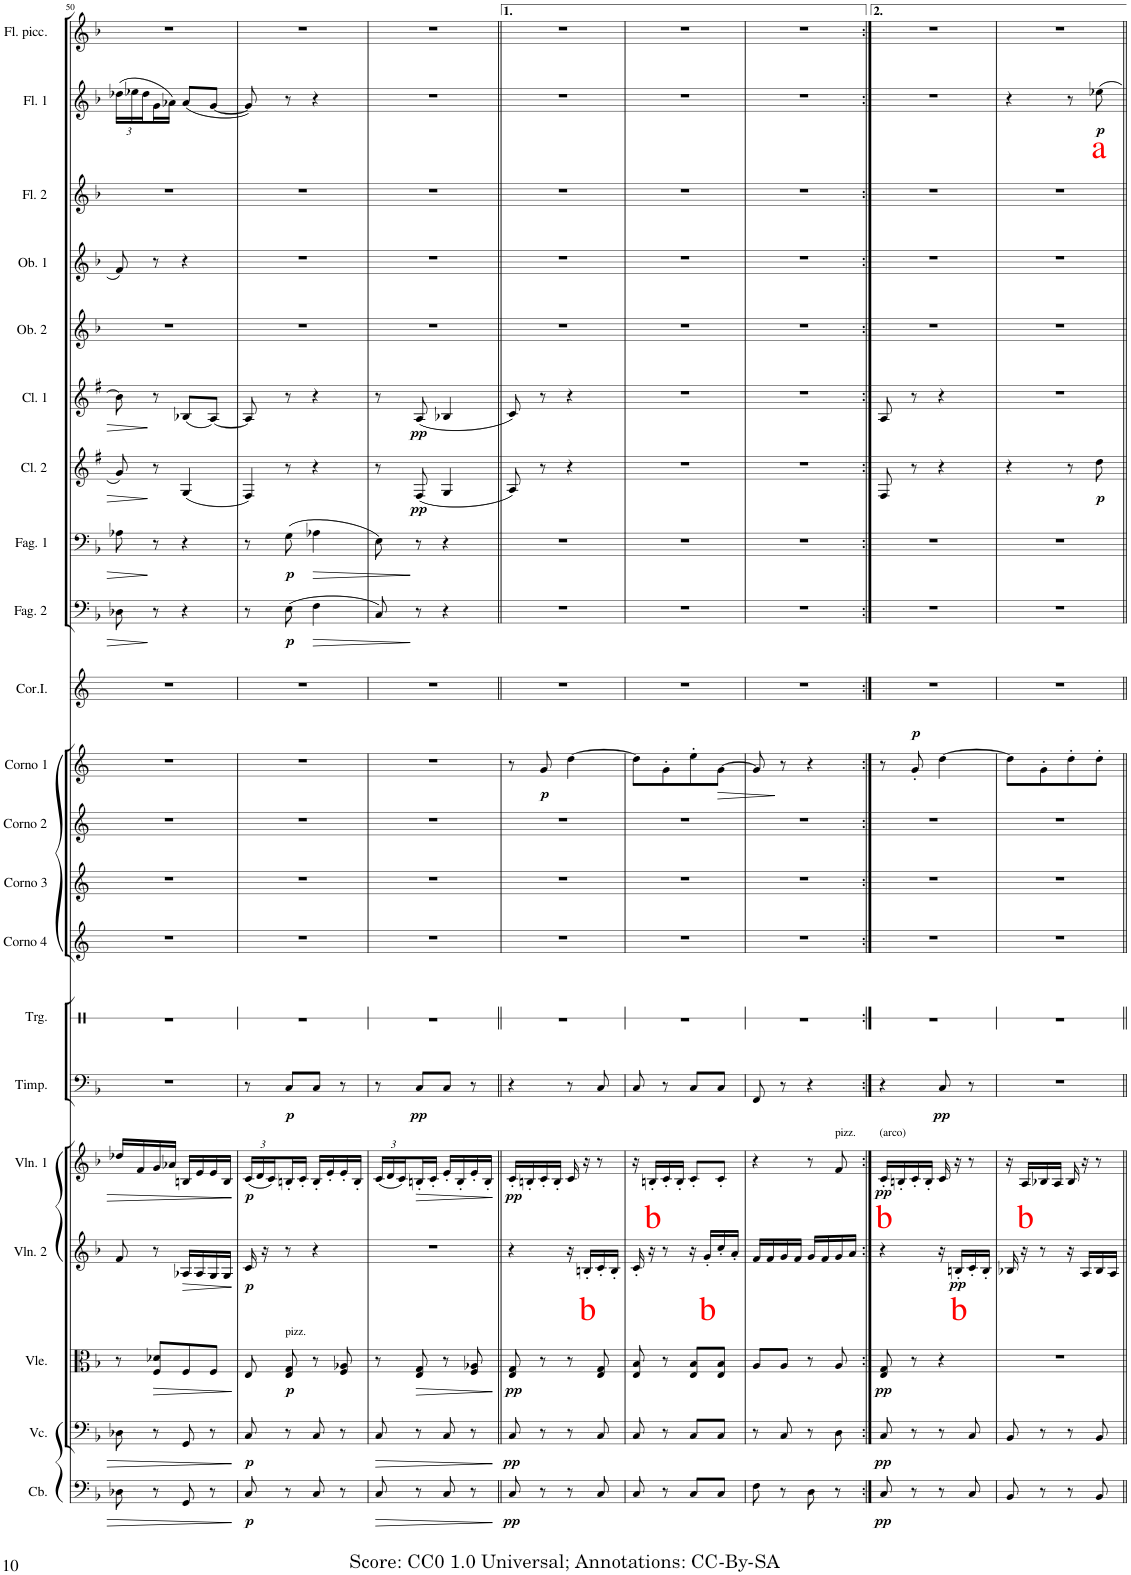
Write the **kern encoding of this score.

**kern	**dynam	**kern	**dynam	**kern	**dynam	**kern	**text	**dynam	**kern	**text	**dynam	**kern	**dynam	**kern	**kern	**kern	**kern	**kern	**dynam	**kern	**kern	**dynam	**kern	**dynam	**kern	**dynam	**kern	**dynam	**kern	**kern	**kern	**kern	**text	**dynam	**kern
*part21	*part21	*part20	*part20	*part19	*part19	*part18	*part18	*part18	*part17	*part17	*part17	*part16	*part16	*part15	*part14	*part13	*part12	*part11	*part11	*part10	*part9	*part9	*part8	*part8	*part7	*part7	*part6	*part6	*part5	*part4	*part3	*part2	*part2	*part2	*part1
*staff21	*staff21	*staff20	*staff20	*staff19	*staff19	*staff18	*staff18	*staff18	*staff17	*staff17	*staff17	*staff16	*staff16	*staff15	*staff14	*staff13	*staff12	*staff11	*staff11	*staff10	*staff9	*staff9	*staff8	*staff8	*staff7	*staff7	*staff6	*staff6	*staff5	*staff4	*staff3	*staff2	*staff2	*staff2	*staff1
*I"Contrabassi	*	*I"Violoncelli	*	*I"Viole	*	*I"Violini 2	*	*	*I"Violini  1	*	*	*I"Timpani	*	*I"Triangolo	*I"Corno in F 4	*I"Corno in F 3	*I"Corno in F 2	*I"Corno in F 1	*	*I"Corno Inglese	*I"Fagotto 2	*	*I"Fagotto 1	*	*I"Bb Clarinetto 2	*	*I"Bb Clarinetto 1	*	*I"Oboe 2	*I"Oboe 1	*I"Flauto 2	*I"Flauto 1	*	*	*I"Flauto Piccolo
*I'Cb.	*	*I'Vc.	*	*I'Vle.	*	*I'Vln. 2	*	*	*I'Vln. 1	*	*	*I'Timp.	*	*I'Trg.	*I'Corno 4	*I'Corno 3	*I'Corno 2	*I'Corno 1	*	*I'Cor.I.	*I'Fag. 2	*	*I'Fag. 1	*	*I'Cl. 2	*	*I'Cl. 1	*	*I'Ob. 2	*I'Ob. 1	*I'Fl. 2	*I'Fl. 1	*	*	*I'Fl. picc.
!!LO:PB:g=z
*clefF4	*	*clefF4	*	*clefC3	*	*clefG2	*	*	*clefG2	*	*	*clefF4	*	*clefX	*clefG2	*clefG2	*clefG2	*clefG2	*	*clefG2	*clefF4	*	*clefF4	*	*clefG2	*	*clefG2	*	*clefG2	*clefG2	*clefG2	*clefG2	*	*	*clefG2
*Trd7c12	*	*	*	*	*	*	*	*	*	*	*	*	*	*	*Trd4c7	*Trd4c7	*Trd4c7	*Trd4c7	*	*Trd4c7	*	*	*	*	*Trd1c2	*	*Trd1c2	*	*	*	*	*	*	*	*Trd-7c-12
*k[b-]	*	*k[b-]	*	*k[b-]	*	*k[b-]	*	*	*k[b-]	*	*	*k[b-]	*	*k[]	*k[]	*k[]	*k[]	*k[]	*	*k[]	*k[b-]	*	*k[b-]	*	*k[f#]	*	*k[f#]	*	*k[b-]	*k[b-]	*k[b-]	*k[b-]	*	*	*k[b-]
*M2/4	*	*M2/4	*	*M2/4	*	*M2/4	*	*	*M2/4	*	*	*M2/4	*	*M2/4	*M2/4	*M2/4	*M2/4	*M2/4	*	*M2/4	*M2/4	*	*M2/4	*	*M2/4	*	*M2/4	*	*M2/4	*M2/4	*M2/4	*M2/4	*	*	*M2/4
*	*	*	*	*	*	*	*	*	*	*	*	*	*	*	*	*	*	*	*	*	*	*	*	*	*	*	*	*	*	*	*	*Xbrackettup	*	*	*
=50	=50	=50	=50	=50	=50	=50	=50	=50	=50	=50	=50	=50	=50	=50	=50	=50	=50	=50	=50	=50	=50	=50	=50	=50	=50	=50	=50	=50	=50	=50	=50	=50	=50	=50	=50
8D-X\	.	8D-X\	.	8r	.	8f/	.	.	16dd-X/LL	.	.	2r	.	2r	2r	2r	2r	2r	.	2r	8D-X\	.	8A-X\	.	8g/	.	8b-\]	.	2r	8f/	2r	(24dd-X\LL	.	.	2r
.	.	.	.	.	.	.	.	.	.	.	.	.	.	.	.	.	.	.	.	.	.	.	.	.	.	.	.	.	.	.	.	24ee-X\	.	.	.
.	.	.	.	.	.	.	.	.	16f/	.	.	.	.	.	.	.	.	.	.	.	.	.	.	.	.	.	.	.	.	.	.	.	.	.	.
.	.	.	.	.	.	.	.	.	.	.	.	.	.	.	.	.	.	.	.	.	.	.	.	.	.	.	.	.	.	.	.	24dd-\	.	.	.
!	!	!	!	!	!LO:HP:b	!	!	!	!	!	!	!	!	!	!	!	!	!	!	!	!	!	!	!	!	!	!	!	!	!	!	!	!	!	!
8r	.	8r	.	8F/ 8d-X/L	>	8r	.	.	16g/	.	.	.	.	.	.	.	.	.	.	.	8r	.	8r	.	8r	.	8r	.	.	8r	.	16g\	.	.	.
.	.	.	.	.	.	.	.	.	16a-X/JJ	.	.	.	.	.	.	.	.	.	.	.	.	.	.	.	.	.	.	.	.	.	.	16a-X\JJ)	.	.	.
!	!	!	!	!	!	!	!	!LO:HP:b	!	!	!	!	!	!	!	!	!	!	!	!	!	!	!	!	!	!	!	!	!	!	!	!	!	!	!
8GG/	.	8GG/	.	8F/	.	16A-X/LL	.	>	16Bn/LL	.	.	.	.	.	.	.	.	.	.	.	4r	.	4r	.	(4G/	.	(8B-X/L	.	.	4r	.	(8a-/L	.	.	.
.	.	.	.	.	.	16A-/	.	.	16e/	.	.	.	.	.	.	.	.	.	.	.	.	.	.	.	.	.	.	.	.	.	.	.	.	.	.
8r	.	8r	.	8F/J	.	16G/	.	.	16e/	.	.	.	.	.	.	.	.	.	.	.	.	.	.	.	.	.	[8A/J)	.	.	.	.	[8g/J	.	.	.
.	.	.	.	.	.	16G/JJ	.	.	16B/JJ	.	.	.	.	.	.	.	.	.	.	.	.	.	.	.	.	.	.	.	.	.	.	.	.	.	.
.	.	.	.	.	]	.	.	]	.	.	.	.	.	.	.	.	.	.	.	.	.	.	.	.	.	.	.	.	.	.	.	.	.	.	.
=51	=51	=51	=51	=51	=51	=51	=51	=51	=51	=51	=51	=51	=51	=51	=51	=51	=51	=51	=51	=51	=51	=51	=51	=51	=51	=51	=51	=51	=51	=51	=51	=51	=51	=51	=51
*	*	*	*	*	*	*	*	*	*Xbrackettup	*	*	*	*	*	*	*	*	*	*	*	*	*	*	*	*	*	*	*	*	*	*	*	*	*	*
!	!LO:DY:b	!	!LO:DY:b	!	!	!	!	!LO:DY:b	!	!	!LO:DY:b	!	!	!	!	!	!	!	!	!	!	!	!	!	!	!	!	!	!	!	!	!	!	!	!
8C/	p	8C/	p	8E/	.	16c/	.	p	(24c/LL	.	p	8r	.	2r	2r	2r	2r	2r	.	2r	8r	.	8r	.	8F#/)	.	8A/]	.	2r	2r	2r	8g/])	.	.	2r
.	.	.	.	.	.	.	.	.	24d/	.	.	.	.	.	.	.	.	.	.	.	.	.	.	.	.	.	.	.	.	.	.	.	.	.	.
.	.	.	.	.	.	16r	.	.	.	.	.	.	.	.	.	.	.	.	.	.	.	.	.	.	.	.	.	.	.	.	.	.	.	.	.
.	.	.	.	.	.	.	.	.	24c/)	.	.	.	.	.	.	.	.	.	.	.	.	.	.	.	.	.	.	.	.	.	.	.	.	.	.
!	!	!	!	!LO:TX:a:t=pizz.	!	!	!	!	!	!	!	!	!	!	!	!	!	!	!	!	!	!	!	!	!	!	!	!	!	!	!	!	!	!	!
!	!	!	!	!	!LO:DY:b	!	!	!	!	!	!	!	!LO:DY:b	!	!	!	!	!	!	!	!	!LO:DY:b	!	!LO:DY:b	!	!	!	!	!	!	!	!	!	!	!
8r	.	8r	.	8E/ 8G/	p	8r	.	.	16Bn'/	.	.	8C/L	p	.	.	.	.	.	.	.	(8E\	p	(8G\	p	8r	.	8r	.	.	.	.	8r	.	.	.
.	.	.	.	.	.	.	.	.	16c'/JJ	.	.	.	.	.	.	.	.	.	.	.	.	.	.	.	.	.	.	.	.	.	.	.	.	.	.
!	!	!	!	!	!	!	!	!	!	!	!	!	!	!	!	!	!	!	!	!	!	!LO:HP:b	!	!LO:HP:b	!	!	!	!	!	!	!	!	!	!	!
8C/	.	8C/	.	8r	.	4r	.	.	16B'/LL	.	.	8C/J	.	.	.	.	.	.	.	.	4F\	>	4A-X\	>	4r	.	4r	.	.	.	.	4r	.	.	.
.	.	.	.	.	.	.	.	.	16e'/	.	.	.	.	.	.	.	.	.	.	.	.	.	.	.	.	.	.	.	.	.	.	.	.	.	.
8r	.	8r	.	8F/ 8A-X/	.	.	.	.	16e'/	.	.	8r	.	.	.	.	.	.	.	.	.	.	.	.	.	.	.	.	.	.	.	.	.	.	.
.	.	.	.	.	.	.	.	.	16B'/JJ	.	.	.	.	.	.	.	.	.	.	.	.	.	.	.	.	.	.	.	.	.	.	.	.	.	.
=52	=52	=52	=52	=52	=52	=52	=52	=52	=52	=52	=52	=52	=52	=52	=52	=52	=52	=52	=52	=52	=52	=52	=52	=52	=52	=52	=52	=52	=52	=52	=52	=52	=52	=52	=52
!	!LO:HP:b	!	!LO:HP:b	!	!	!	!	!	!	!	!	!	!	!	!	!	!	!	!	!	!	!	!	!	!	!	!	!	!	!	!	!	!	!	!
8C/	>	8C/	>	8r	.	2r	.	.	(24c/LL	.	.	8r	.	2r	2r	2r	2r	2r	.	2r	8C/)	.	8E\)	.	8r	.	8r	.	2r	2r	2r	2r	.	.	2r
.	.	.	.	.	.	.	.	.	24d/	.	.	.	.	.	.	.	.	.	.	.	.	.	.	.	.	.	.	.	.	.	.	.	.	.	.
.	.	.	.	.	.	.	.	.	24c/)	.	.	.	.	.	.	.	.	.	.	.	.	.	.	.	.	.	.	.	.	.	.	.	.	.	.
!	!	!	!	!	!LO:HP:b	!	!	!	!	!	!LO:HP:b	!	!LO:DY:b	!	!	!	!	!	!	!	!	!	!	!	!	!LO:DY:b	!	!LO:DY:b	!	!	!	!	!	!	!
8r	.	8r	.	8E/ 8G/	>	.	.	.	16Bn'/	.	>	8C/L	pp	.	.	.	.	.	.	.	8r	]	8r	]	(8F#/	pp	(8A/	pp	.	.	.	.	.	.	.
.	.	.	.	.	.	.	.	.	16c'/JJ	.	.	.	.	.	.	.	.	.	.	.	.	.	.	.	.	.	.	.	.	.	.	.	.	.	.
8C/	.	8C/	.	8r	.	.	.	.	16e'/LL	.	.	8C/J	.	.	.	.	.	.	.	.	4r	.	4r	.	4G/	.	4B-X/	.	.	.	.	.	.	.	.
.	.	.	.	.	.	.	.	.	16B'/	.	.	.	.	.	.	.	.	.	.	.	.	.	.	.	.	.	.	.	.	.	.	.	.	.	.
8r	.	8r	.	8F/ 8A-X/	.	.	.	.	16e'/	.	.	8r	.	.	.	.	.	.	.	.	.	.	.	.	.	.	.	.	.	.	.	.	.	.	.
.	.	.	.	.	.	.	.	.	16B'/JJ	.	.	.	.	.	.	.	.	.	.	.	.	.	.	.	.	.	.	.	.	.	.	.	.	.	.
.	]	.	]	.	]	.	.	.	.	.	]	.	.	.	.	.	.	.	.	.	.	.	.	.	.	.	.	.	.	.	.	.	.	.	.
=53||	=53||	=53||	=53||	=53||	=53||	=53||	=53||	=53||	=53||	=53||	=53||	=53||	=53||	=53||	=53||	=53||	=53||	=53||	=53||	=53||	=53||	=53||	=53||	=53||	=53||	=53||	=53||	=53||	=53||	=53||	=53||	=53||	=53||	=53||	=53||
!	!LO:DY:b	!	!LO:DY:b	!	!LO:DY:b	!	!	!	!	!	!LO:DY:b	!	!	!	!	!	!	!	!	!	!	!	!	!	!	!	!	!	!	!	!	!	!	!	!
8C/	pp	8C/	pp	8E/ 8G/	pp	4r	.	.	16c'/LL	.	pp	4r	.	2r	2r	2r	2r	8r	.	2r	2r	.	2r	.	8A/)	.	8c/)	.	2r	2r	2r	2r	.	.	2r
.	.	.	.	.	.	.	.	.	16Bn'/	.	.	.	.	.	.	.	.	.	.	.	.	.	.	.	.	.	.	.	.	.	.	.	.	.	.
!	!	!	!	!	!	!	!	!	!	!	!	!	!	!	!	!	!	!	!LO:DY:b	!	!	!	!	!	!	!	!	!	!	!	!	!	!	!	!
8r	.	8r	.	8r	.	.	.	.	16c'/	.	.	.	.	.	.	.	.	8g/	p	.	.	.	.	.	8r	.	8r	.	.	.	.	.	.	.	.
.	.	.	.	.	.	.	.	.	16B'/JJ	.	.	.	.	.	.	.	.	.	.	.	.	.	.	.	.	.	.	.	.	.	.	.	.	.	.
8r	.	8r	.	8r	.	16r	.	.	16c/	.	.	8r	.	.	.	.	.	[4dd\	.	.	.	.	.	.	4r	.	4r	.	.	.	.	.	.	.	.
!	!	!	!	!	!	!	!LO:LY:b:color=#FF0000	!	!	!	!	!	!	!	!	!	!	!	!	!	!	!	!	!	!	!	!	!	!	!	!	!	!	!	!
.	.	.	.	.	.	16Bn'/LL	b	.	16r	.	.	.	.	.	.	.	.	.	.	.	.	.	.	.	.	.	.	.	.	.	.	.	.	.	.
8C/	.	8C/	.	8E/ 8G/	.	16c'/	.	.	8r	.	.	8C/	.	.	.	.	.	.	.	.	.	.	.	.	.	.	.	.	.	.	.	.	.	.	.
.	.	.	.	.	.	16B'/JJ	.	.	.	.	.	.	.	.	.	.	.	.	.	.	.	.	.	.	.	.	.	.	.	.	.	.	.	.	.
=54	=54	=54	=54	=54	=54	=54	=54	=54	=54	=54	=54	=54	=54	=54	=54	=54	=54	=54	=54	=54	=54	=54	=54	=54	=54	=54	=54	=54	=54	=54	=54	=54	=54	=54	=54
8C/	.	8C/	.	8E/ 8B-/	.	16c'/	.	.	16r	.	.	8C/	.	2r	2r	2r	2r	8dd\L]	.	2r	2r	.	2r	.	2r	.	2r	.	2r	2r	2r	2r	.	.	2r
!	!	!	!	!	!	!	!	!	!	!LO:LY:b:color=#FF0000	!	!	!	!	!	!	!	!	!	!	!	!	!	!	!	!	!	!	!	!	!	!	!	!	!
.	.	.	.	.	.	16r	.	.	16Bn'/LL	b	.	.	.	.	.	.	.	.	.	.	.	.	.	.	.	.	.	.	.	.	.	.	.	.	.
8r	.	8r	.	8r	.	8r	.	.	16c'/	.	.	8r	.	.	.	.	.	8g'\	.	.	.	.	.	.	.	.	.	.	.	.	.	.	.	.	.
.	.	.	.	.	.	.	.	.	16B'/JJ	.	.	.	.	.	.	.	.	.	.	.	.	.	.	.	.	.	.	.	.	.	.	.	.	.	.
8C/L	.	8C/L	.	8E/ 8B-/L	.	16r	.	.	8c'/L	.	.	8C/L	.	.	.	.	.	8ee'\	.	.	.	.	.	.	.	.	.	.	.	.	.	.	.	.	.
!	!	!	!	!	!	!	!LO:LY:b:color=#FF0000	!	!	!	!	!	!	!	!	!	!	!	!	!	!	!	!	!	!	!	!	!	!	!	!	!	!	!	!
.	.	.	.	.	.	16g'/LL	b	.	.	.	.	.	.	.	.	.	.	.	.	.	.	.	.	.	.	.	.	.	.	.	.	.	.	.	.
!	!	!	!	!	!	!	!	!	!	!	!	!	!	!	!	!	!	!	!LO:HP:b	!	!	!	!	!	!	!	!	!	!	!	!	!	!	!	!
8C/J	.	8C/J	.	8E/ 8B-/J	.	16cc'/	.	.	8c'/J	.	.	8C/J	.	.	.	.	.	[8g\J	>	.	.	.	.	.	.	.	.	.	.	.	.	.	.	.	.
.	.	.	.	.	.	16a'/JJ	.	.	.	.	.	.	.	.	.	.	.	.	.	.	.	.	.	.	.	.	.	.	.	.	.	.	.	.	.
=55	=55	=55	=55	=55	=55	=55	=55	=55	=55	=55	=55	=55	=55	=55	=55	=55	=55	=55	=55	=55	=55	=55	=55	=55	=55	=55	=55	=55	=55	=55	=55	=55	=55	=55	=55
8F\	.	8r	.	8A/L	.	16f/LL	.	.	4r	.	.	8FF/	.	2r	2r	2r	2r	8g/]	.	2r	2r	.	2r	.	2r	.	2r	.	2r	2r	2r	2r	.	.	2r
.	.	.	.	.	.	16f/	.	.	.	.	.	.	.	.	.	.	.	.	.	.	.	.	.	.	.	.	.	.	.	.	.	.	.	.	.
8r	.	8C/	.	8A/J	.	16g/	.	.	.	.	.	8r	.	.	.	.	.	8r	]	.	.	.	.	.	.	.	.	.	.	.	.	.	.	.	.
.	.	.	.	.	.	16f/JJ	.	.	.	.	.	.	.	.	.	.	.	.	.	.	.	.	.	.	.	.	.	.	.	.	.	.	.	.	.
8D\	.	8r	.	8r	.	16g/LL	.	.	8r	.	.	4r	.	.	.	.	.	4r	.	.	.	.	.	.	.	.	.	.	.	.	.	.	.	.	.
.	.	.	.	.	.	16f/	.	.	.	.	.	.	.	.	.	.	.	.	.	.	.	.	.	.	.	.	.	.	.	.	.	.	.	.	.
!	!	!	!	!	!	!	!	!	!LO:TX:a:t=pizz.	!	!	!	!	!	!	!	!	!	!	!	!	!	!	!	!	!	!	!	!	!	!	!	!	!	!
8r	.	8D\	.	8A/	.	16g/	.	.	8f/	.	.	.	.	.	.	.	.	.	.	.	.	.	.	.	.	.	.	.	.	.	.	.	.	.	.
.	.	.	.	.	.	16a/JJ	.	.	.	.	.	.	.	.	.	.	.	.	.	.	.	.	.	.	.	.	.	.	.	.	.	.	.	.	.
=56:|!	=56:|!	=56:|!	=56:|!	=56:|!	=56:|!	=56:|!	=56:|!	=56:|!	=56:|!	=56:|!	=56:|!	=56:|!	=56:|!	=56:|!	=56:|!	=56:|!	=56:|!	=56:|!	=56:|!	=56:|!	=56:|!	=56:|!	=56:|!	=56:|!	=56:|!	=56:|!	=56:|!	=56:|!	=56:|!	=56:|!	=56:|!	=56:|!	=56:|!	=56:|!	=56:|!
!	!	!	!	!	!	!	!	!	!LO:TX:a:t=(arco)	!	!	!	!	!	!	!	!	!	!	!	!	!	!	!	!	!	!	!	!	!	!	!	!	!	!
!	!LO:DY:b	!	!LO:DY:b	!	!LO:DY:b	!	!	!	!	!LO:LY:b:color=#FF0000	!LO:DY:b	!	!	!	!	!	!	!	!	!	!	!	!	!	!	!	!	!	!	!	!	!	!	!	!
8C/	pp	8C/	pp	8E/ 8G/	pp	4r	.	.	16c'/LL	b	pp	4r	.	2r	2r	2r	2r	8r	.	2r	2r	.	2r	.	8F#/	.	8A/	.	2r	2r	2r	2r	.	.	2r
.	.	.	.	.	.	.	.	.	16Bn'/	.	.	.	.	.	.	.	.	.	.	.	.	.	.	.	.	.	.	.	.	.	.	.	.	.	.
!	!	!	!	!	!	!	!	!	!	!	!	!	!	!	!	!	!	!	!LO:DY:a	!	!	!	!	!	!	!	!	!	!	!	!	!	!	!	!
8r	.	8r	.	8r	.	.	.	.	16c'/	.	.	.	.	.	.	.	.	8g'/	p	.	.	.	.	.	8r	.	8r	.	.	.	.	.	.	.	.
.	.	.	.	.	.	.	.	.	16B'/JJ	.	.	.	.	.	.	.	.	.	.	.	.	.	.	.	.	.	.	.	.	.	.	.	.	.	.
!	!	!	!	!	!	!	!	!	!	!	!	!	!LO:DY:b	!	!	!	!	!	!	!	!	!	!	!	!	!	!	!	!	!	!	!	!	!	!
8r	.	8r	.	4r	.	16r	.	.	16c/	.	.	8C/	pp	.	.	.	.	[4dd\	.	.	.	.	.	.	4r	.	4r	.	.	.	.	.	.	.	.
!	!	!	!	!	!	!	!LO:LY:b:color=#FF0000	!LO:DY:b	!	!	!	!	!	!	!	!	!	!	!	!	!	!	!	!	!	!	!	!	!	!	!	!	!	!	!
.	.	.	.	.	.	16Bn'/LL	b	pp	16r	.	.	.	.	.	.	.	.	.	.	.	.	.	.	.	.	.	.	.	.	.	.	.	.	.	.
8C/	.	8C/	.	.	.	16c'/	.	.	8r	.	.	8r	.	.	.	.	.	.	.	.	.	.	.	.	.	.	.	.	.	.	.	.	.	.	.
.	.	.	.	.	.	16B'/JJ	.	.	.	.	.	.	.	.	.	.	.	.	.	.	.	.	.	.	.	.	.	.	.	.	.	.	.	.	.
=57	=57	=57	=57	=57	=57	=57	=57	=57	=57	=57	=57	=57	=57	=57	=57	=57	=57	=57	=57	=57	=57	=57	=57	=57	=57	=57	=57	=57	=57	=57	=57	=57	=57	=57	=57
8BB-/	.	8BB-/	.	2r	.	16B-X/	.	.	16r	.	.	2r	.	2r	2r	2r	2r	8dd\L]	.	2r	2r	.	2r	.	4r	.	2r	.	2r	2r	2r	4r	.	.	2r
!	!	!	!	!	!	!	!	!	!	!LO:LY:b:color=#FF0000	!	!	!	!	!	!	!	!	!	!	!	!	!	!	!	!	!	!	!	!	!	!	!	!	!
.	.	.	.	.	.	16r	.	.	16A/LL	b	.	.	.	.	.	.	.	.	.	.	.	.	.	.	.	.	.	.	.	.	.	.	.	.	.
8r	.	8r	.	.	.	8r	.	.	16B-X/	.	.	.	.	.	.	.	.	8g'\	.	.	.	.	.	.	.	.	.	.	.	.	.	.	.	.	.
.	.	.	.	.	.	.	.	.	16A/JJ	.	.	.	.	.	.	.	.	.	.	.	.	.	.	.	.	.	.	.	.	.	.	.	.	.	.
8r	.	8r	.	.	.	16r	.	.	16B-/	.	.	.	.	.	.	.	.	8dd'\	.	.	.	.	.	.	8r	.	.	.	.	.	.	8r	.	.	.
.	.	.	.	.	.	16A/LL	.	.	16r	.	.	.	.	.	.	.	.	.	.	.	.	.	.	.	.	.	.	.	.	.	.	.	.	.	.
!	!	!	!	!	!	!	!	!	!	!	!	!	!	!	!	!	!	!	!	!	!	!	!	!	!	!LO:DY:b	!	!	!	!	!	!	!LO:LY:b:color=#FF0000	!LO:DY:b	!
8BB-/	.	8BB-/	.	.	.	16B-/	.	.	8r	.	.	.	.	.	.	.	.	8dd'\J	.	.	.	.	.	.	8dd\	p	.	.	.	.	.	8ee-X\	a	p	.
.	.	.	.	.	.	16A/JJ	.	.	.	.	.	.	.	.	.	.	.	.	.	.	.	.	.	.	.	.	.	.	.	.	.	.	.	.	.
=||	=||	=||	=||	=||	=||	=||	=||	=||	=||	=||	=||	=||	=||	=||	=||	=||	=||	=||	=||	=||	=||	=||	=||	=||	=||	=||	=||	=||	=||	=||	=||	=||	=||	=||	=||
*-	*-	*-	*-	*-	*-	*-	*-	*-	*-	*-	*-	*-	*-	*-	*-	*-	*-	*-	*-	*-	*-	*-	*-	*-	*-	*-	*-	*-	*-	*-	*-	*-	*-	*-	*-
